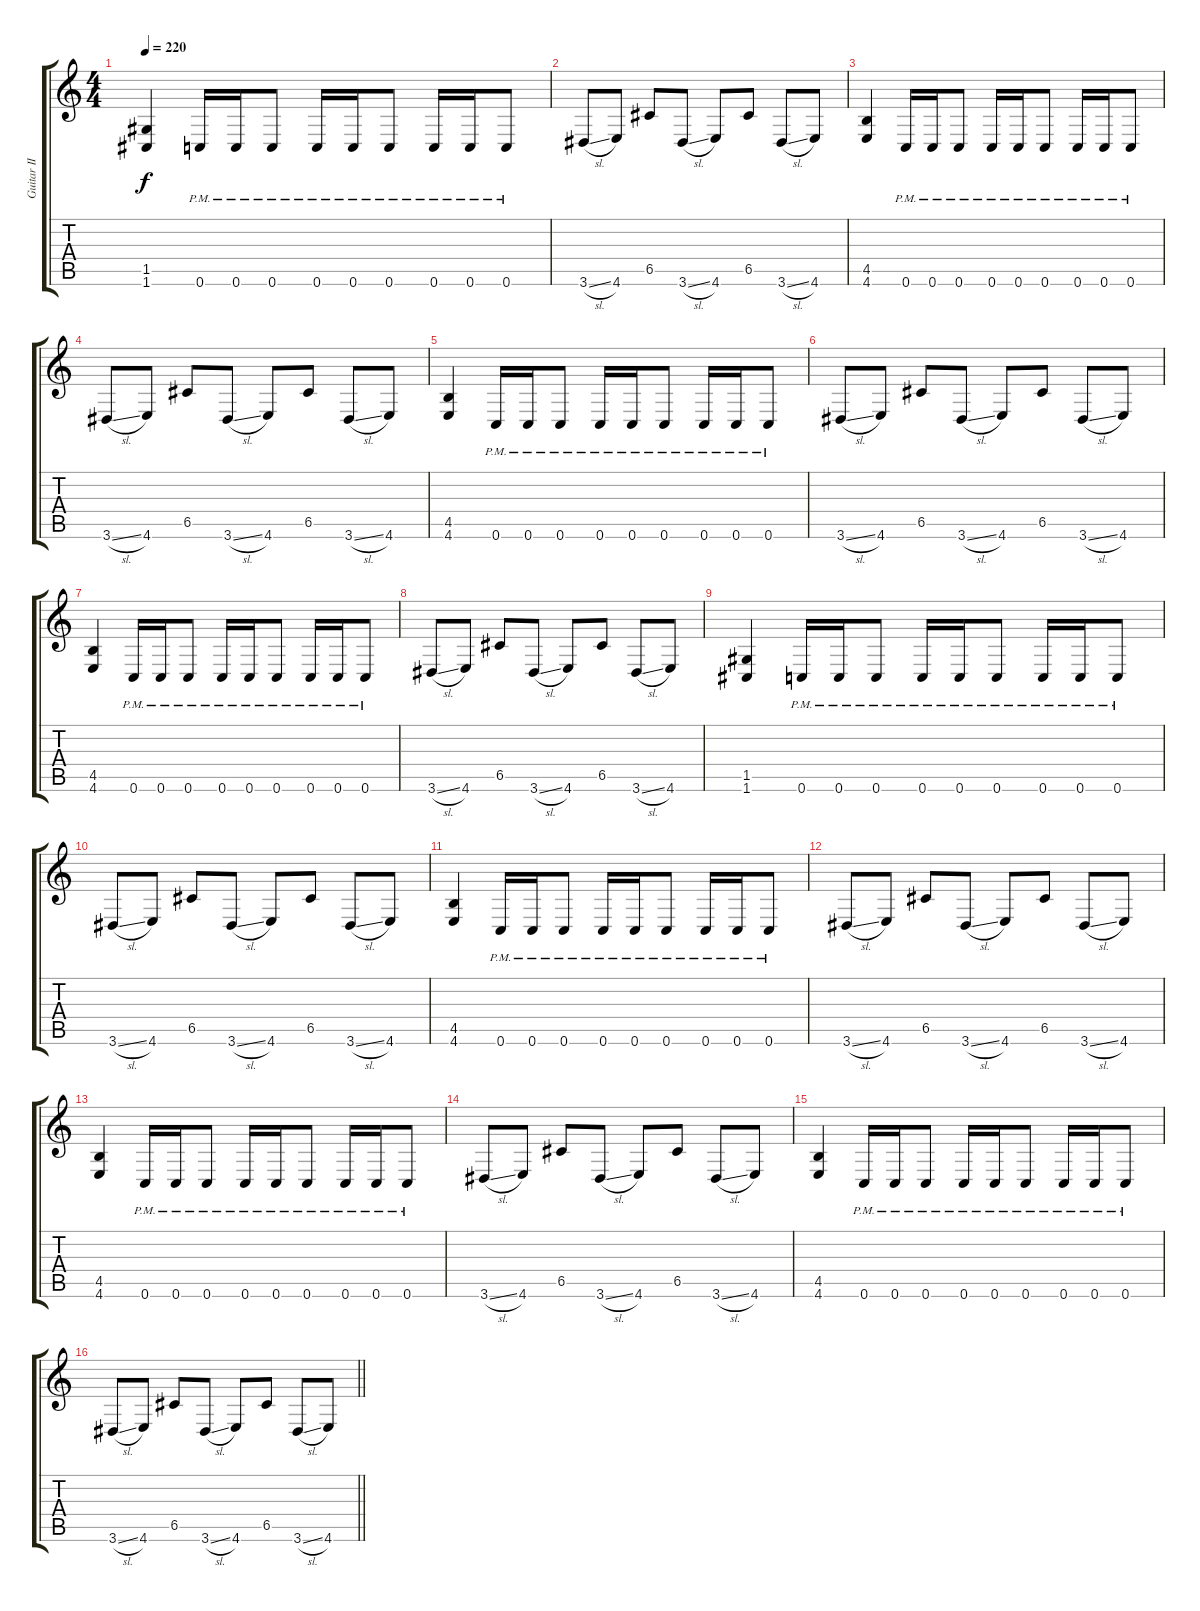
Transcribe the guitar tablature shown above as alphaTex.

\track ("Guitar II" "Guitar II") {instrument distortionguitar}
\staff {score tabs}
\tuning (D4 A3 F3 C3 G2 C2) {hide}
\ts (4 4)
\tempo 220
\clef g2
\ks c
(1.5 1.6).4{dy f} 0.6{pm}.16 0.6{pm}.16 0.6{pm}.8 0.6{pm}.16 0.6{pm}.16 0.6{pm}.8 0.6{pm}.16 0.6{pm}.16 0.6{pm}.8 |
3.6{sl}.8 4.6.8 6.5.8 3.6{sl}.8 4.6.8 6.5.8 3.6{sl}.8 4.6.8 |
(4.5 4.6).4 0.6{pm}.16 0.6{pm}.16 0.6{pm}.8 0.6{pm}.16 0.6{pm}.16 0.6{pm}.8 0.6{pm}.16 0.6{pm}.16 0.6{pm}.8 |
3.6{sl}.8 4.6.8 6.5.8 3.6{sl}.8 4.6.8 6.5.8 3.6{sl}.8 4.6.8 |
(4.5 4.6).4 0.6{pm}.16 0.6{pm}.16 0.6{pm}.8 0.6{pm}.16 0.6{pm}.16 0.6{pm}.8 0.6{pm}.16 0.6{pm}.16 0.6{pm}.8 |
3.6{sl}.8 4.6.8 6.5.8 3.6{sl}.8 4.6.8 6.5.8 3.6{sl}.8 4.6.8 |
(4.5 4.6).4 0.6{pm}.16 0.6{pm}.16 0.6{pm}.8 0.6{pm}.16 0.6{pm}.16 0.6{pm}.8 0.6{pm}.16 0.6{pm}.16 0.6{pm}.8 |
3.6{sl}.8 4.6.8 6.5.8 3.6{sl}.8 4.6.8 6.5.8 3.6{sl}.8 4.6.8 |
(1.5 1.6).4 0.6{pm}.16 0.6{pm}.16 0.6{pm}.8 0.6{pm}.16 0.6{pm}.16 0.6{pm}.8 0.6{pm}.16 0.6{pm}.16 0.6{pm}.8 |
3.6{sl}.8 4.6.8 6.5.8 3.6{sl}.8 4.6.8 6.5.8 3.6{sl}.8 4.6.8 |
(4.5 4.6).4 0.6{pm}.16 0.6{pm}.16 0.6{pm}.8 0.6{pm}.16 0.6{pm}.16 0.6{pm}.8 0.6{pm}.16 0.6{pm}.16 0.6{pm}.8 |
3.6{sl}.8 4.6.8 6.5.8 3.6{sl}.8 4.6.8 6.5.8 3.6{sl}.8 4.6.8 |
(4.5 4.6).4 0.6{pm}.16 0.6{pm}.16 0.6{pm}.8 0.6{pm}.16 0.6{pm}.16 0.6{pm}.8 0.6{pm}.16 0.6{pm}.16 0.6{pm}.8 |
3.6{sl}.8 4.6.8 6.5.8 3.6{sl}.8 4.6.8 6.5.8 3.6{sl}.8 4.6.8 |
(4.5 4.6).4 0.6{pm}.16 0.6{pm}.16 0.6{pm}.8 0.6{pm}.16 0.6{pm}.16 0.6{pm}.8 0.6{pm}.16 0.6{pm}.16 0.6{pm}.8 |
\barLineRight lightlight
3.6{sl}.8 4.6.8 6.5.8 3.6{sl}.8 4.6.8 6.5.8 3.6{sl}.8 4.6.8
